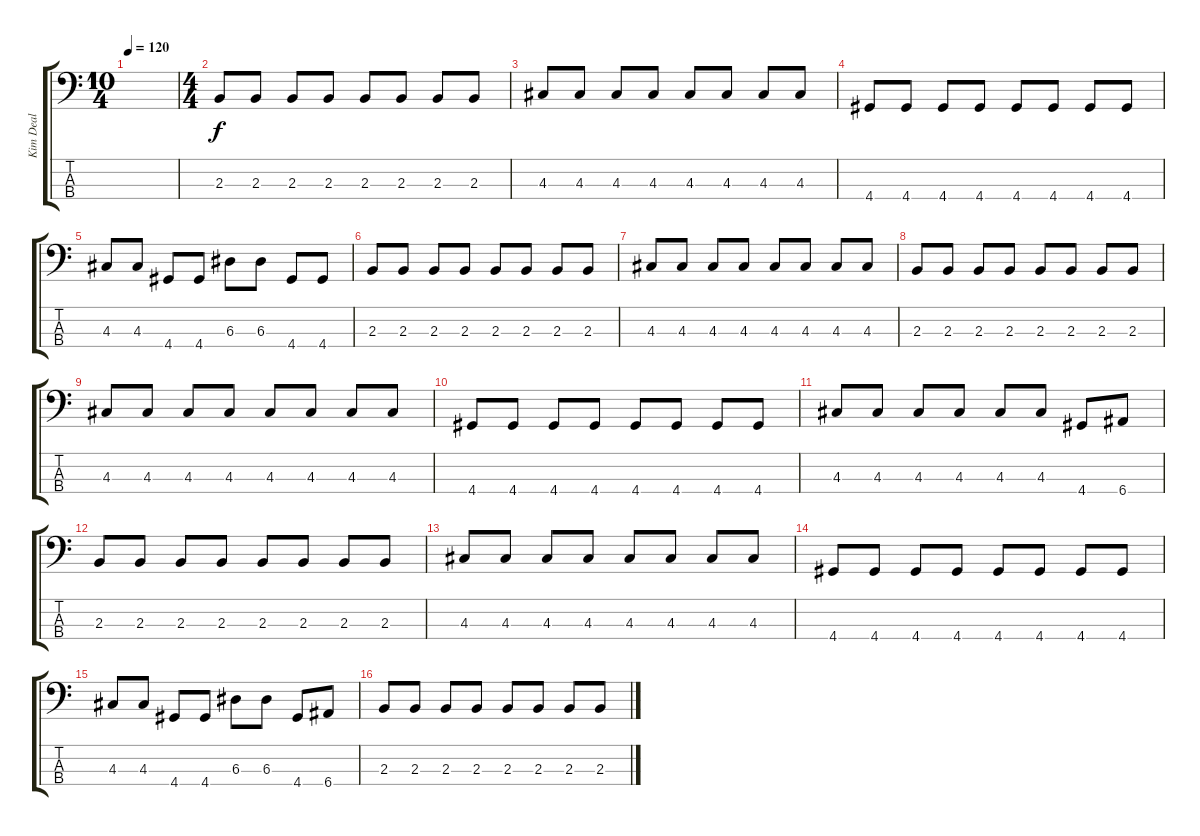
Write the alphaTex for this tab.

\track ("Kim Deal" "Kim Deal") {instrument electricbasspick}
\staff {score tabs}
\tuning (G2 D2 A1 E1) {hide}
\ts (10 4)
\tempo 120
\clef f4
\ks c
|
\ts (4 4)
\section ("" "")
2.3.8 2.3.8 2.3.8 2.3.8 2.3.8 2.3.8 2.3.8 2.3.8 |
4.3.8 4.3.8 4.3.8 4.3.8 4.3.8 4.3.8 4.3.8 4.3.8 |
4.4.8 4.4.8 4.4.8 4.4.8 4.4.8 4.4.8 4.4.8 4.4.8 |
4.3.8 4.3.8 4.4.8 4.4.8 6.3.8 6.3.8 4.4.8 4.4.8 |
2.3.8 2.3.8 2.3.8 2.3.8 2.3.8 2.3.8 2.3.8 2.3.8 |
4.3.8 4.3.8 4.3.8 4.3.8 4.3.8 4.3.8 4.3.8 4.3.8 |
\section ("" "")
2.3.8 2.3.8 2.3.8 2.3.8 2.3.8 2.3.8 2.3.8 2.3.8 |
4.3.8 4.3.8 4.3.8 4.3.8 4.3.8 4.3.8 4.3.8 4.3.8 |
4.4.8 4.4.8 4.4.8 4.4.8 4.4.8 4.4.8 4.4.8 4.4.8 |
4.3.8 4.3.8 4.3.8 4.3.8 4.3.8 4.3.8 4.4.8 6.4.8 |
2.3.8 2.3.8 2.3.8 2.3.8 2.3.8 2.3.8 2.3.8 2.3.8 |
4.3.8 4.3.8 4.3.8 4.3.8 4.3.8 4.3.8 4.3.8 4.3.8 |
4.4.8 4.4.8 4.4.8 4.4.8 4.4.8 4.4.8 4.4.8 4.4.8 |
4.3.8 4.3.8 4.4.8 4.4.8 6.3.8 6.3.8 4.4.8 6.4.8 |
2.3.8 2.3.8 2.3.8 2.3.8 2.3.8 2.3.8 2.3.8 2.3.8
